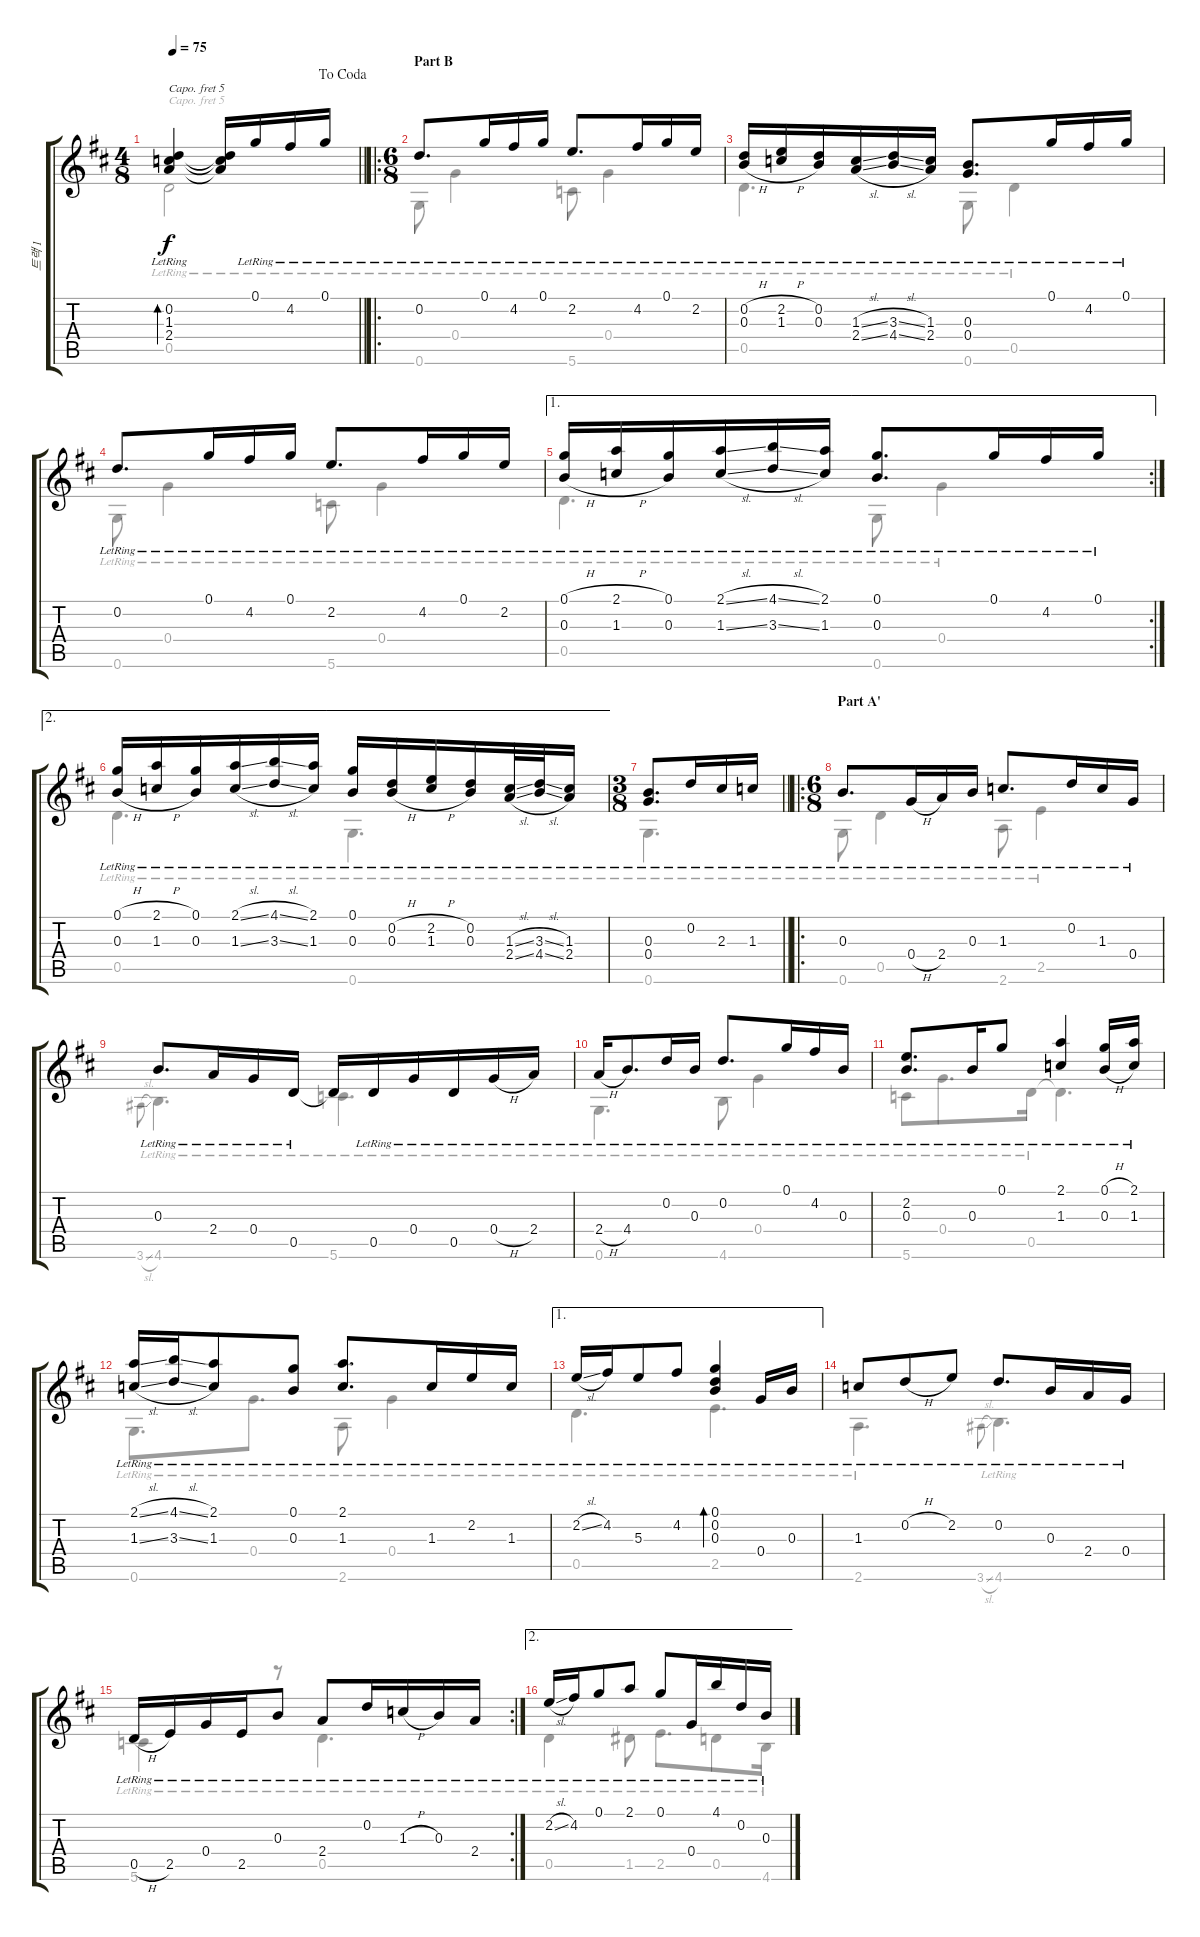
\track ("트랙 1" "트랙 1") {instrument acousticguitarsteel}
\staff {score tabs}
\capo 5
\tuning (D4 A3 Gb3 D3 A2 D2) {hide}
\voice
\ts (4 8)
\jump dacoda
\tempo 75
\clef g2
\barLineRight lightlight
\ks d
(0.2{lr} 1.3{lr} 2.4{lr}).4{bd 240 dy f} (0.2{t} 1.3{t} 2.4{t}).16 0.1{lr}.16 4.2{lr}.16 0.1{lr}.16 |
\ro
\ts (6 8)
\section ("" "Part B")
0.2{lr}.8{d} 0.1{lr}.16 4.2{lr}.16 0.1{lr}.16 2.2{lr}.8{d} 4.2{lr}.16 0.1{lr}.16 2.2{lr}.16 |
(0.2{h lr} 0.3{h lr}).16 (2.2{h lr} 1.3{h lr}).16 (0.2{lr} 0.3{lr}).16 (1.3{sl lr} 2.4{sl lr}).16 (3.3{sl lr} 4.4{sl lr}).16 (1.3{lr} 2.4{lr}).16 (0.3{lr} 0.4{lr}).8{d} 0.1{lr}.16 4.2{lr}.16 0.1{lr}.16 |
0.2{lr}.8{d} 0.1{lr}.16 4.2{lr}.16 0.1{lr}.16 2.2{lr}.8{d} 4.2{lr}.16 0.1{lr}.16 2.2{lr}.16 |
\ae 1
\rc 2
(0.1{h lr} 0.3{h lr}).16 (2.1{h lr} 1.3{h lr}).16 (0.1{lr} 0.3{lr}).16 (2.1{sl lr} 1.3{sl lr}).16 (4.1{sl lr} 3.3{sl lr}).16 (2.1{lr} 1.3{lr}).16 (0.1{lr} 0.3{lr}).8{d} 0.1{lr}.16 4.2{lr}.16 0.1{lr}.16 |
\ae 2
(0.1{h lr} 0.3{h lr}).16 (2.1{h lr} 1.3{h lr}).16 (0.1{lr} 0.3{lr}).16 (2.1{sl lr} 1.3{sl lr}).16 (4.1{sl lr} 3.3{sl lr}).16 (2.1{lr} 1.3{lr}).16 (0.1{lr} 0.3{lr}).16 (0.2{h lr} 0.3{h lr}).16 (2.2{h lr} 1.3{h lr}).16 (0.2{lr} 0.3{lr}).16 (1.3{sl lr} 2.4{sl lr}).32 (3.3{sl lr} 4.4{sl lr}).32 (1.3{lr} 2.4{lr}).16 |
\ts (3 8)
\barLineRight lightlight
(0.3{lr} 0.4{lr}).8{d} 0.2{lr}.16 2.3{lr}.16 1.3{lr}.16 |
\ro
\ts (6 8)
\section ("" "Part A'")
0.3{lr}.8{d} 0.4{h lr}.16 2.4{lr}.16 0.3{lr}.16 1.3{lr}.8{d} 0.2{lr}.16 1.3{lr}.16 0.4{lr}.16 |
0.3{lr}.8{d} 2.4{lr}.16 0.4{lr}.16 0.5{lr}.16 0.5{t}.16 0.5{lr}.16 0.4{lr}.16 0.5{lr}.16 0.4{h lr}.16 2.4{lr}.16 |
2.4{h lr}.16 4.4{lr}.8{d} 0.2{lr}.16 0.3{lr}.16 0.2{lr}.8{d} 0.1{lr}.16 4.2{lr}.16 0.3{lr}.16 |
(2.2{lr} 0.3{lr}).8{d} 0.3{lr}.16 0.1{lr}.8 (2.1{lr} 1.3{lr}).4 (0.1{h lr} 0.3{h lr}).16 (2.1{lr} 1.3{lr}).16 |
(2.1{sl lr} 1.3{sl lr}).16 (4.1{sl lr} 3.3{sl lr}).16 (2.1{lr} 1.3{lr}).8 (0.1{lr} 0.3{lr}).8 (2.1{lr} 1.3{lr}).8{d} 1.3{lr}.16 2.2{lr}.16 1.3{lr}.16 |
\ae 1
2.2{sl lr}.16 4.2{lr}.16 5.3{lr}.8 4.2{lr}.8 (0.1{lr} 0.2{lr} 0.3{lr}).4{bd 240} 0.4{lr}.16 0.3{lr}.16 |
1.3{lr}.8 0.2{h lr}.8 2.2{lr}.8 0.2{lr}.8{d} 0.3{lr}.16 2.4{lr}.16 0.4{lr}.16 |
\rc 2
0.5{h lr}.16 2.5{lr}.16 0.4{lr}.16 2.5{lr}.16 0.3{lr}.8 2.4{lr}.8 0.2{lr}.16 1.3{h lr}.16 0.3{lr}.16 2.4{lr}.16 |
\ae 2
2.2{sl lr}.16 4.2{lr}.16 0.1{lr}.8 2.1{lr}.8 0.1{lr}.8 0.4{lr}.16 4.1{lr}.16 0.2{lr}.16 0.3{lr}.16
\voice
\clef g2
\ottava regular
\simile none
\barLineRight lightlight
\ks d
0.5{lr}.2{dy f} |
0.6{lr}.8 0.4{lr}.4 5.6{lr}.8 0.4{lr}.4 |
0.5{lr}.4{d} 0.6{lr}.8 0.5{lr}.4 |
0.6{lr}.8 0.4{lr}.4 5.6{lr}.8 0.4{lr}.4 |
0.5{lr}.4{d} 0.6{lr}.8 0.4{lr}.4 |
0.5{lr}.4{d} 0.6{lr}.4{d} |
\barLineRight lightlight
0.6{lr}.4{d} |
0.6{lr}.8 0.5{lr}.4 2.6{lr}.8 2.5{lr}.4 |
3.6{sl}.8{gr onbeat} 4.6{lr}.4{d} 5.6{lr}.4{d} |
0.6{lr}.4{d} 4.6{lr}.8 0.4{lr}.4 |
5.6{lr}.8 0.4{lr}.8{d} 0.5{lr}.16 0.5{t}.4{d} |
0.6{lr}.8{d} 0.4{lr}.8{d} 2.6{lr}.8 0.4{lr}.4 |
0.5{lr}.4{d} 2.5{lr}.4{d} |
2.6{lr}.4{d} 3.6{sl}.8{gr onbeat} 4.6{lr}.4{d} |
5.6{lr}.4 r.8 0.5{lr}.4{d} |
0.5{lr}.4 1.5{lr}.8 2.5{lr}.8{d} 0.5{lr}.8 4.6{lr}.16
